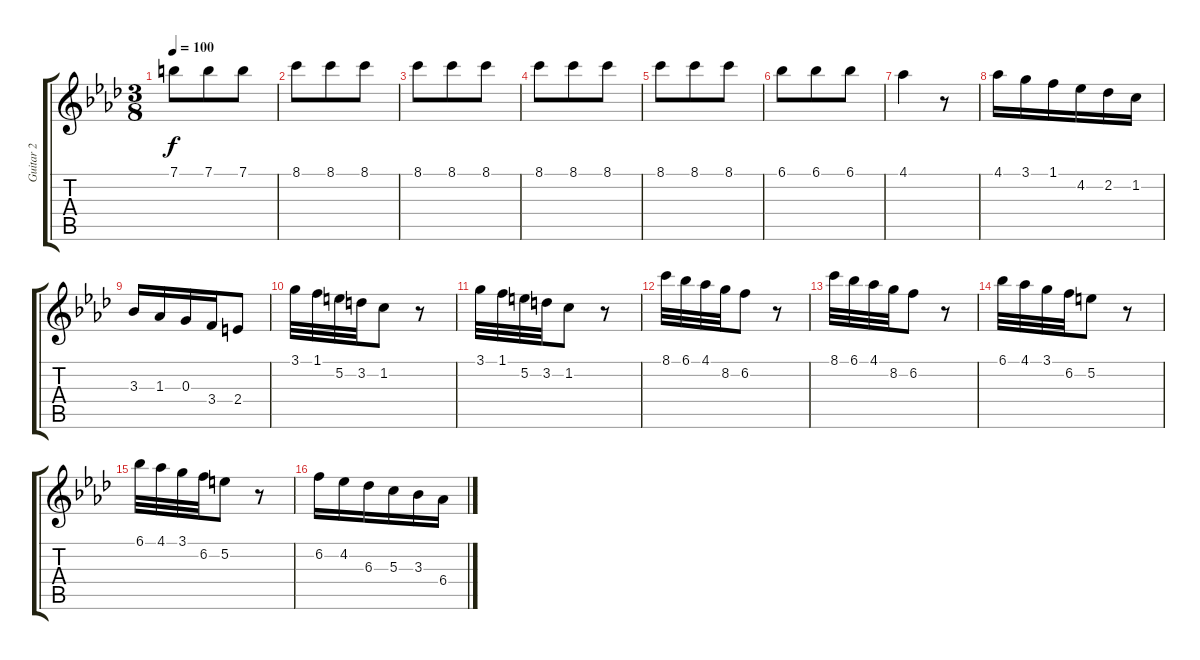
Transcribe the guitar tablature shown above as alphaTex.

\track ("Guitar 2" "Guitar 2") {instrument distortionguitar}
\staff {score tabs}
\tuning (E4 B3 G3 D3 A2 E2) {hide}
\ts (3 8)
\tempo 100
\clef g2
\ks ab
7.1.8{dy f} 7.1.8 7.1.8 |
8.1.8 8.1.8 8.1.8 |
8.1.8 8.1.8 8.1.8 |
8.1.8 8.1.8 8.1.8 |
8.1.8 8.1.8 8.1.8 |
6.1.8 6.1.8 6.1.8 |
4.1.4 r.8 |
4.1.16 3.1.16 1.1.16 4.2.16 2.2.16 1.2.16 |
3.3.16 1.3.16 0.3.16 3.4.16 2.4.8 |
3.1.32 1.1.32 5.2.32 3.2.32 1.2.8 r.8 |
3.1.32 1.1.32 5.2.32 3.2.32 1.2.8 r.8 |
8.1.32 6.1.32 4.1.32 8.2.32 6.2.8 r.8 |
8.1.32 6.1.32 4.1.32 8.2.32 6.2.8 r.8 |
6.1.32 4.1.32 3.1.32 6.2.32 5.2.8 r.8 |
6.1.32 4.1.32 3.1.32 6.2.32 5.2.8 r.8 |
6.2.16 4.2.16 6.3.16 5.3.16 3.3.16 6.4.16
